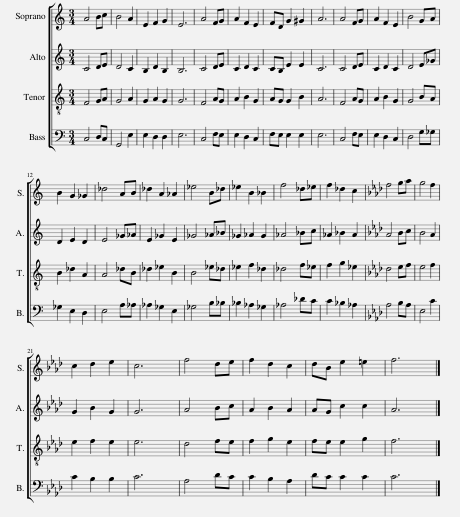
X:1
%%score [ 1 2 3 4 ]
L:1/8
M:3/4
I:linebreak $
K:C
V:1 treble
V:2 treble
V:3 treble-8
V:4 bass
V:1
 A4 Bc | B4 A2 | E2 F2 G2 | E6 | A4 FG | %5
 A2 F2 E2 | FD G2 ^G2 | A6 | A4 FG | A2 F2 E2 | %10
 B4 GA |$ B2 G2 _G2 | _d4 AB | _d2 A2 _A2 | _e4 B_d | %15
 _e2 B2 _B2 | f4 _d_e | f2 _d2 c2 |[K:Ab] f4 ga | g4 f2 |$ %20
 c2 d2 e2 | c6 | f4 de | f2 d2 c2 | dB e2 =e2 | %25
 f6 |] %26
V:2
 C4 DE | D4 C2 | B,2 D2 B,2 | B,6 | C4 DE | %5
 C2 D2 C2 | CB, E2 E2 | C6 | C4 DE | C2 D2 C2 | %10
 D4 E_G |$ D2 E2 D2 | E4 _G_A | E2 _G2 E2 | _G4 _A_B | %15
 _G2 _A2 G2 | _A4 _Bc | _A2 _B2 A2 |[K:Ab] A4 Bc | B4 A2 |$ %20
 G2 B2 G2 | G6 | A4 Bc | A2 B2 A2 | AG c2 c2 | %25
 A6 |] %26
V:3
 F4 GA | G4 A2 | G2 A2 G2 | G6 | F4 AG | %5
 A2 B2 G2 | AG G2 B2 | A6 | F4 AG | A2 B2 G2 | %10
 G4 BA |$ B2 _d2 A2 | A4 _dB | _d2 _e2 B2 | B4 _e_d | %15
 _e2 f2 _d2 | _d4 f_e | f2 g2 _e2 |[K:Ab] d4 ef | e4 f2 |$ %20
 e2 f2 e2 | e6 | d4 fe | f2 g2 e2 | fe e2 g2 | %25
 f6 |] %26
V:4
 C,4 D,C, | G,,4 E,2 | E,2 D,2 D,2 | E,6 | C,4 F,E, | %5
 E,2 D,2 C,2 | F,E, E,2 E,2 | E,6 | C,4 F,E, | E,2 D,2 C,2 | %10
 D,4 G,_G, |$ _G,2 E,2 D,2 | E,4 A,_A, | _A,2 _G,2 E,2 | _G,4 B,_B, | %15
 _B,2 _A,2 _G,2 | _A,4 _DC | C2 _B,2 _A,2 |[K:Ab] A,4 B,A, | E,4 C2 |$ %20
 C2 B,2 B,2 | C6 | A,4 DC | C2 B,2 A,2 | DC C2 C2 | %25
 C6 |] %26
